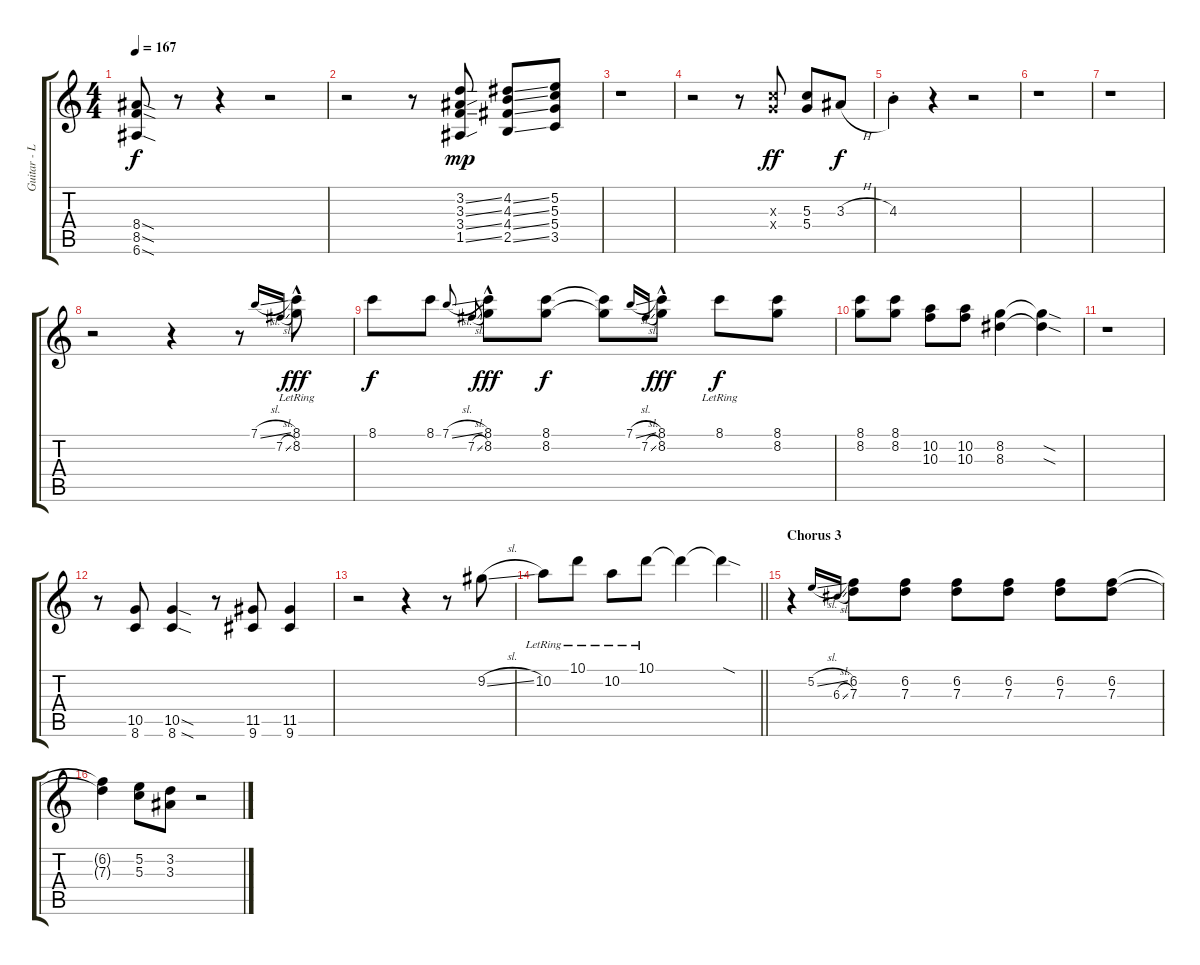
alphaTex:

\track ("Guitar - Lead 2" "Guitar - L") {instrument distortionguitar}
\staff {score tabs}
\tuning (E4 B3 G3 D3 A2 E2) {hide}
\ts (4 4)
\tempo 167
\clef g2
\ks aminor
(8.4{sod t} 8.5{sod t} 6.6{sod t}).8{dy f} r.8 r.4 r.2 |
r.2 r.8 (3.2{ss} 3.3{ss} 3.4{ss} 1.5{ss}).8{dy mp} (4.2{ss} 4.3{ss} 4.4{ss} 2.5{ss}).8 (5.2 5.3 5.4 3.5).8 |
r.1 |
r.2 r.8 (5.3{x} 5.4{x}).8{dy ff} (5.3 5.4).8 3.3{h}.8{dy f} |
4.3{st}.4 r.4 r.2 |
r.1 |
r.1 |
r.2 r.4 r.8 7.1{sl}.16{gr onbeat} 7.2{sl}.16{gr onbeat} (8.1{hac lr} 8.2{hac lr}).8{dy fff} |
8.1.8{dy f} 8.1.8 7.1{sl}.16{gr onbeat} 7.2{sl}.16{gr} (8.1{hac} 8.2{hac}).8{dy fff} (8.1 8.2).8{dy f} (8.1{t} 8.2{t}).8 7.1{sl}.16{gr onbeat} 7.2{sl}.16{gr onbeat} (8.1{hac} 8.2{hac}).8{dy fff} 8.1{lr}.8{dy f} (8.1 8.2).8 |
(8.1 8.2).8 (8.1 8.2).8 (10.2 10.3).8 (10.2 10.3).8 (8.2 8.3).4 (8.2{sod t} 8.3{sod t}).4 |
r.1 |
r.8 (10.5 8.6).8 (10.5{sod} 8.6{sod}).4 r.8 (11.5 9.6).8 (11.5 9.6).4 |
r.2 r.4 r.8 9.2{sl}.8 |
\barLineRight lightlight
10.2{lr}.8 10.1{lr}.8 10.2{lr}.8 10.1{lr}.8 10.1{t}.4 10.1{sod t}.4 |
\section ("" "Chorus 3")
r.4 5.2{sl}.16{gr onbeat} 6.3{sl}.16{gr onbeat} (6.2 7.3).8 (6.2 7.3).8 (6.2 7.3).8 (6.2 7.3).8 (6.2 7.3).8 (6.2 7.3).8 |
(6.2{t} 7.3{t}).4 (5.2 5.3).8 (3.2 3.3).8 r.2
